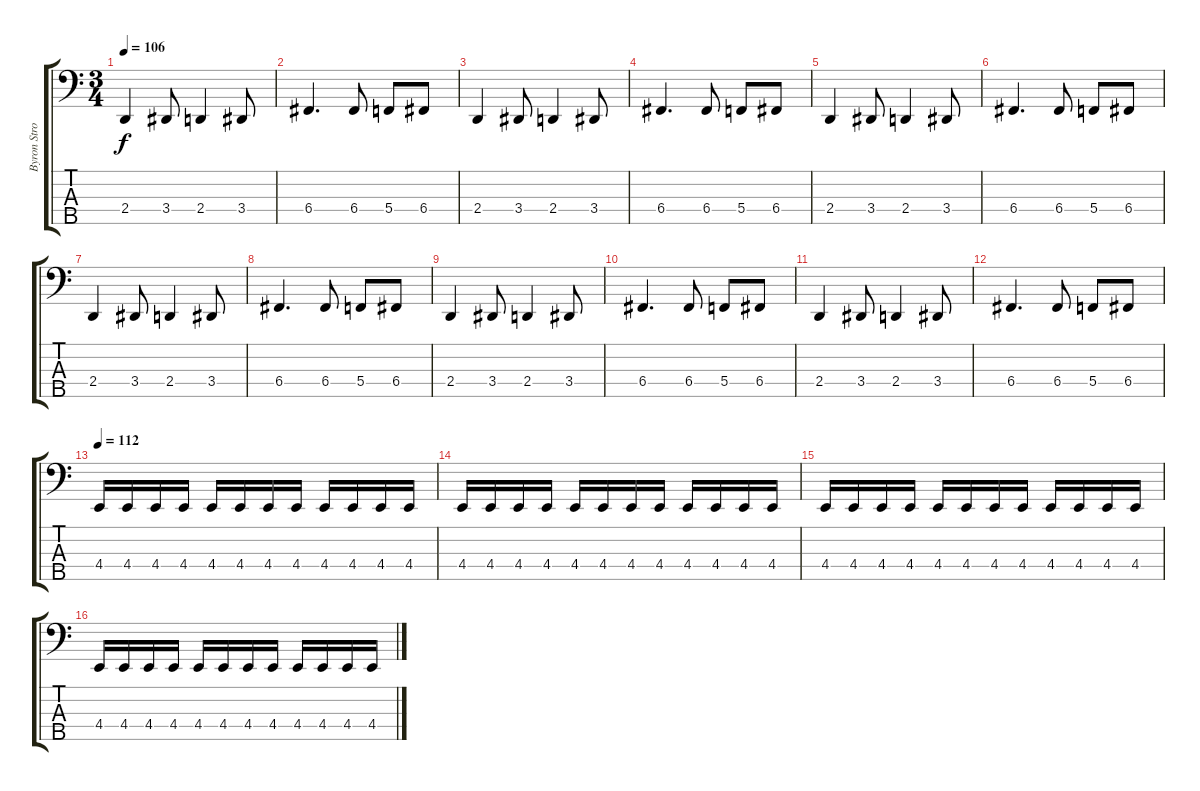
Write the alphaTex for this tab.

\track ("Byron Stroud" "Byron Stro") {instrument electricbasspick}
\staff {score tabs}
\tuning (G2 C2 G1 C1 G0) {hide}
\ts (3 4)
\tempo 106
\clef f4
\ks c
2.4.4{dy f} 3.4.8 2.4.4 3.4.8 |
6.4.4{d} 6.4.8 5.4.8 6.4.8 |
2.4.4 3.4.8 2.4.4 3.4.8 |
6.4.4{d} 6.4.8 5.4.8 6.4.8 |
2.4.4 3.4.8 2.4.4 3.4.8 |
6.4.4{d} 6.4.8 5.4.8 6.4.8 |
2.4.4 3.4.8 2.4.4 3.4.8 |
6.4.4{d} 6.4.8 5.4.8 6.4.8 |
2.4.4 3.4.8 2.4.4 3.4.8 |
6.4.4{d} 6.4.8 5.4.8 6.4.8 |
2.4.4 3.4.8 2.4.4 3.4.8 |
6.4.4{d} 6.4.8 5.4.8 6.4.8 |
\tempo 112
4.4.16 4.4.16 4.4.16 4.4.16 4.4.16 4.4.16 4.4.16 4.4.16 4.4.16 4.4.16 4.4.16 4.4.16 |
4.4.16 4.4.16 4.4.16 4.4.16 4.4.16 4.4.16 4.4.16 4.4.16 4.4.16 4.4.16 4.4.16 4.4.16 |
4.4.16 4.4.16 4.4.16 4.4.16 4.4.16 4.4.16 4.4.16 4.4.16 4.4.16 4.4.16 4.4.16 4.4.16 |
4.4.16 4.4.16 4.4.16 4.4.16 4.4.16 4.4.16 4.4.16 4.4.16 4.4.16 4.4.16 4.4.16 4.4.16
